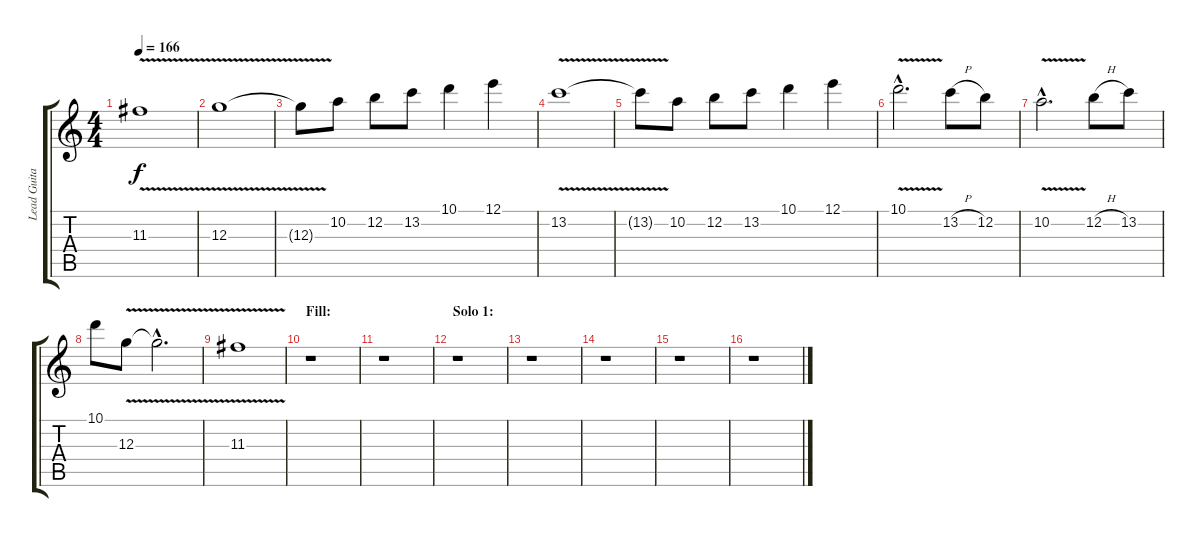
\track ("Lead Guitar II" "Lead Guita") {instrument distortionguitar}
\staff {score tabs}
\tuning (E4 B3 G3 D3 A2 E2) {hide}
\ts (4 4)
\tempo 166
\clef g2
\ks c
11.3{v}.1{dy f} |
12.3{v}.1 |
12.3{t}.8 10.2.8 12.2.8 13.2.8 10.1.4 12.1.4 |
13.2{v}.1 |
13.2{t}.8 10.2.8 12.2.8 13.2.8 10.1.4 12.1.4 |
10.1{v hac}.2{d} 13.2{h}.8 12.2.8 |
10.2{v hac}.2{d} 12.2{h}.8 13.2.8 |
10.1.8 12.3{v}.8 12.3{hac t}.2{d} |
11.3{v}.1 |
\section ("" "Fill:")
r.1 |
r.1 |
\section ("" "Solo 1:")
r.1 |
r.1 |
r.1 |
r.1 |
r.1
